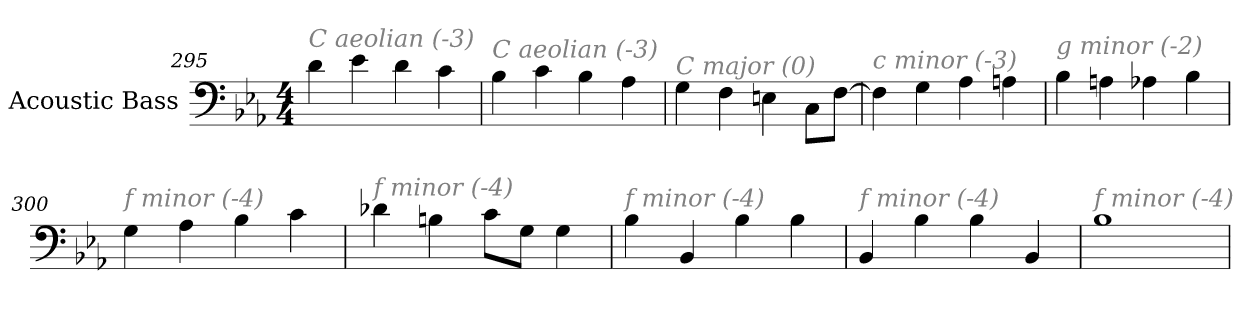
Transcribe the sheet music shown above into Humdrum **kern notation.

**kern
*part1
*staff1
*I"Acoustic Bass
*clefF4
*ITrd7c12
*k[b-e-a-]
*E-:
*M4/4
=295
!LO:TX:i:color=#808080:t=C aeolian (-3)
4D
4E-
4D
4C
=296
!LO:TX:i:color=#808080:t=C aeolian (-3)
4BB-
4C
4BB-
4AA-
=297
!LO:TX:i:color=#808080:t=C major (0)
4GG
4FF
4EEn
8CCL
[8FFJ
=298
!LO:TX:i:color=#808080:t=c minor (-3)
4FF]
4GG
4AA-
4AAn
=299
!LO:TX:i:color=#808080:t=g minor (-2)
4BB-
4AAn
4AA-X
4BB-
=300
!LO:TX:i:color=#808080:t=f minor (-4)
4GG
4AA-
4BB-
4C
=301
!LO:TX:i:color=#808080:t=f minor (-4)
4D-X
4BBn
8CL
8GGJ
4GG
=302
!LO:TX:i:color=#808080:t=f minor (-4)
4BB-
4BBB-
4BB-
4BB-
=303
!LO:TX:i:color=#808080:t=f minor (-4)
4BBB-
4BB-
4BB-
4BBB-
=304
!LO:TX:i:color=#808080:t=f minor (-4)
1BB-
=
*-
